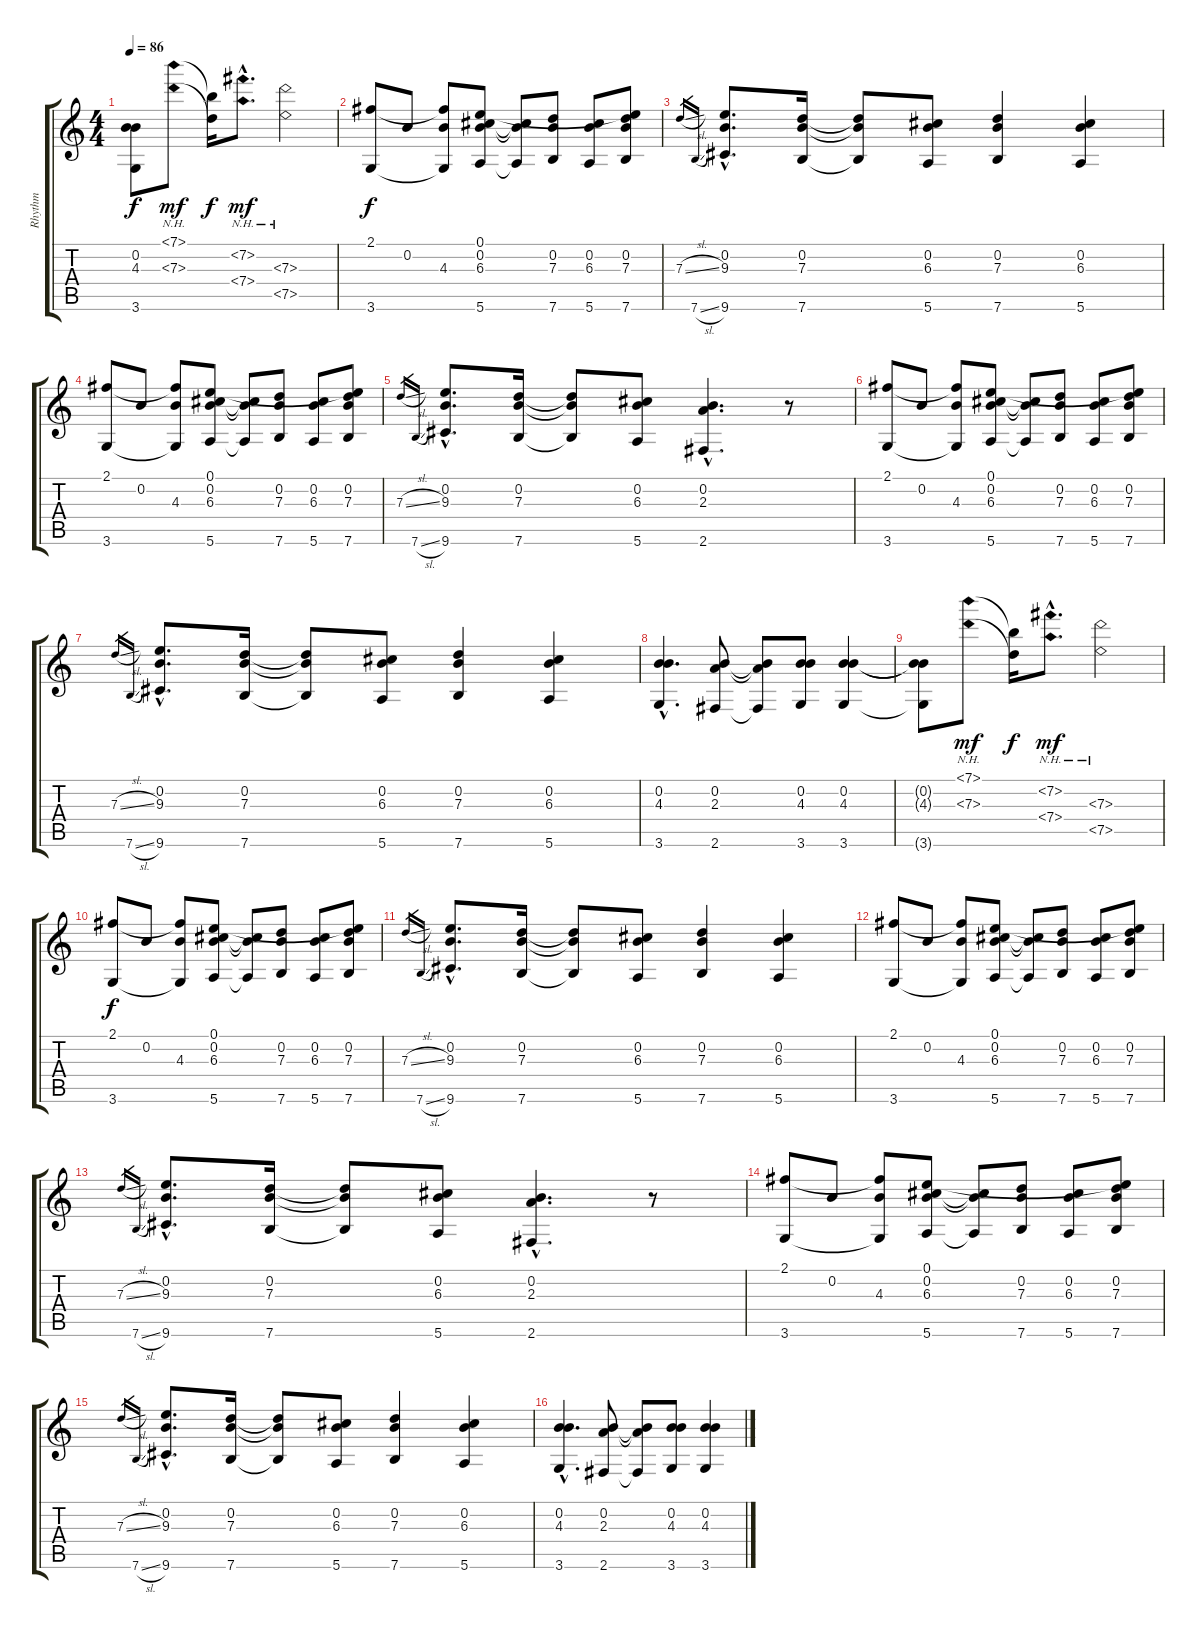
\track ("Rhythm" "Rhythm") {instrument electricguitarjazz}
\staff {score tabs}
\tuning (E4 B3 G3 D3 A2 E2) {hide}
\ts (4 4)
\tempo 86
\clef g2
\ks c
(0.2{t} 4.3{t} 3.6{t}).8{dy f} (7.1{nh} 7.3{nh}).8{dy mf} (7.1{t} 7.3{t}).16{dy f} (7.2{nh hac} 7.4{nh hac}).8{d dy mf} (7.3{nh} 7.5{nh}).2 |
(2.1 3.6).8{dy f} 0.2.8 (2.1{t} 4.3 3.6{t}).8 (0.1 0.2 6.3 5.6).8 (0.2{t} 6.3{t} 5.6{t}).8 (0.2 7.3 7.6).8 (0.2 6.3 5.6).8 (0.1{t} 0.2 7.3 7.6).8 |
7.3{sl}.16{gr} 7.6{sl}.16{gr} (0.2{hac} 9.3{hac} 9.6{hac}).8{d} (0.2 7.3 7.6).16 (0.2{t} 7.3{t} 7.6{t}).8 (0.2 6.3 5.6).8 (0.2 7.3 7.6).4 (0.2 6.3 5.6).4 |
(2.1 3.6).8 0.2.8 (2.1{t} 4.3 3.6{t}).8 (0.1 0.2 6.3 5.6).8 (0.2{t} 6.3{t} 5.6{t}).8 (0.2 7.3 7.6).8 (0.2 6.3 5.6).8 (0.1{t} 0.2 7.3 7.6).8 |
7.3{sl}.16{gr} 7.6{sl}.16{gr} (0.2{hac} 9.3{hac} 9.6{hac}).8{d} (0.2 7.3 7.6).16 (0.2{t} 7.3{t} 7.6{t}).8 (0.2 6.3 5.6).8 (0.2{hac} 2.3{hac} 2.6{hac}).4{d} r.8 |
(2.1 3.6).8 0.2.8 (2.1{t} 4.3 3.6{t}).8 (0.1 0.2 6.3 5.6).8 (0.2{t} 6.3{t} 5.6{t}).8 (0.2 7.3 7.6).8 (0.2 6.3 5.6).8 (0.1{t} 0.2 7.3 7.6).8 |
7.3{sl}.16{gr} 7.6{sl}.16{gr} (0.2{hac} 9.3{hac} 9.6{hac}).8{d} (0.2 7.3 7.6).16 (0.2{t} 7.3{t} 7.6{t}).8 (0.2 6.3 5.6).8 (0.2 7.3 7.6).4 (0.2 6.3 5.6).4 |
(0.2{hac} 4.3{hac} 3.6{hac}).4{d} (0.2 2.3 2.6).8 (0.2{t} 2.3{t} 2.6{t}).8 (0.2 4.3 3.6).8 (0.2 4.3 3.6).4 |
(0.2{t} 4.3{t} 3.6{t}).8 (7.1{nh} 7.3{nh}).8{dy mf} (7.1{t} 7.3{t}).16{dy f} (7.2{nh hac} 7.4{nh hac}).8{d dy mf} (7.3{nh} 7.5{nh}).2 |
(2.1 3.6).8{dy f} 0.2.8 (2.1{t} 4.3 3.6{t}).8 (0.1 0.2 6.3 5.6).8 (0.2{t} 6.3{t} 5.6{t}).8 (0.2 7.3 7.6).8 (0.2 6.3 5.6).8 (0.1{t} 0.2 7.3 7.6).8 |
7.3{sl}.16{gr} 7.6{sl}.16{gr} (0.2{hac} 9.3{hac} 9.6{hac}).8{d} (0.2 7.3 7.6).16 (0.2{t} 7.3{t} 7.6{t}).8 (0.2 6.3 5.6).8 (0.2 7.3 7.6).4 (0.2 6.3 5.6).4 |
(2.1 3.6).8 0.2.8 (2.1{t} 4.3 3.6{t}).8 (0.1 0.2 6.3 5.6).8 (0.2{t} 6.3{t} 5.6{t}).8 (0.2 7.3 7.6).8 (0.2 6.3 5.6).8 (0.1{t} 0.2 7.3 7.6).8 |
7.3{sl}.16{gr} 7.6{sl}.16{gr} (0.2{hac} 9.3{hac} 9.6{hac}).8{d} (0.2 7.3 7.6).16 (0.2{t} 7.3{t} 7.6{t}).8 (0.2 6.3 5.6).8 (0.2{hac} 2.3{hac} 2.6{hac}).4{d} r.8 |
(2.1 3.6).8 0.2.8 (2.1{t} 4.3 3.6{t}).8 (0.1 0.2 6.3 5.6).8 (0.2{t} 6.3{t} 5.6{t}).8 (0.2 7.3 7.6).8 (0.2 6.3 5.6).8 (0.1{t} 0.2 7.3 7.6).8 |
7.3{sl}.16{gr} 7.6{sl}.16{gr} (0.2{hac} 9.3{hac} 9.6{hac}).8{d} (0.2 7.3 7.6).16 (0.2{t} 7.3{t} 7.6{t}).8 (0.2 6.3 5.6).8 (0.2 7.3 7.6).4 (0.2 6.3 5.6).4 |
(0.2{hac} 4.3{hac} 3.6{hac}).4{d} (0.2 2.3 2.6).8 (0.2{t} 2.3{t} 2.6{t}).8 (0.2 4.3 3.6).8 (0.2 4.3 3.6).4
